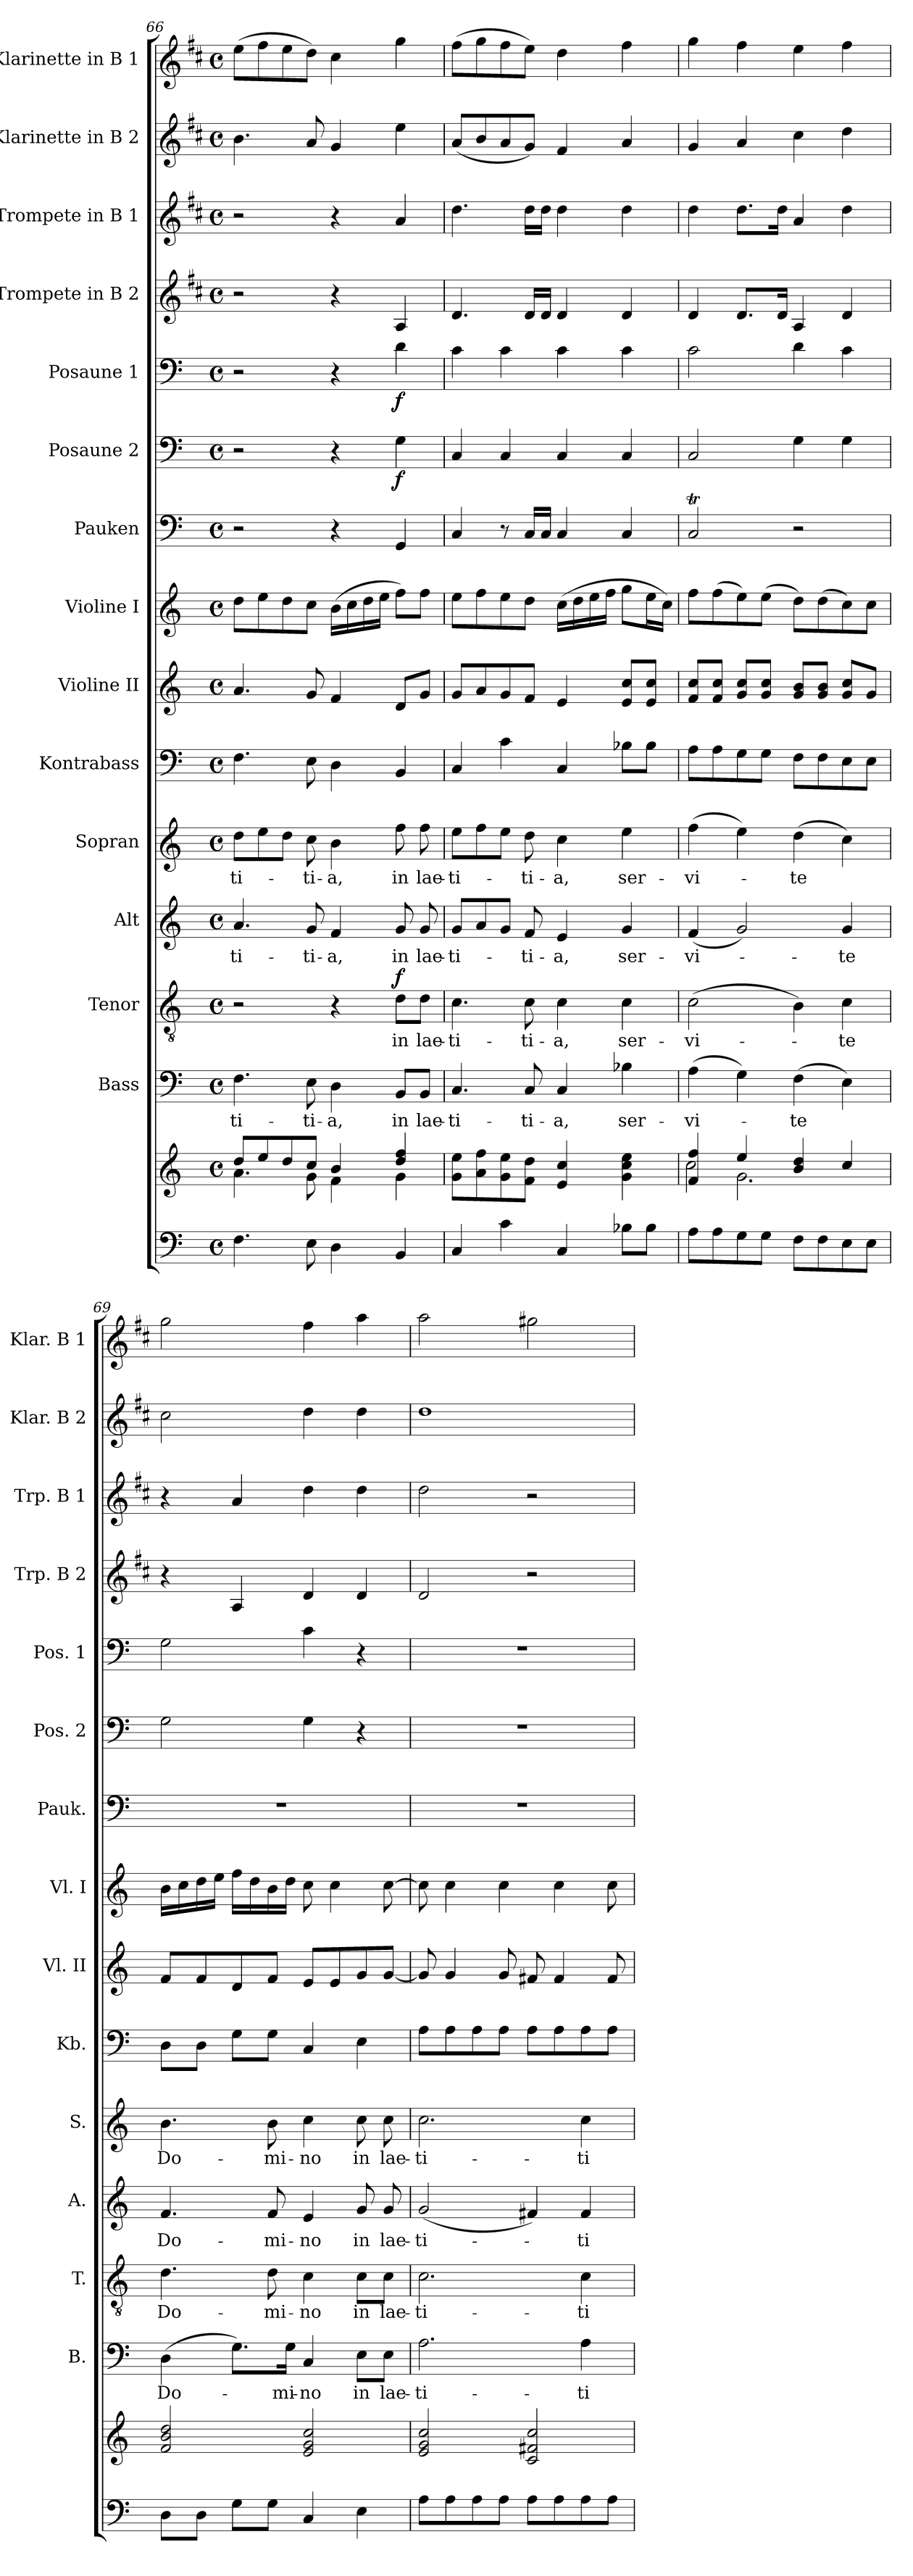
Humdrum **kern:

**kern	**kern	**kern	**text	**kern	**text	**dynam	**kern	**text	**kern	**text	**kern	**kern	**kern	**kern	**kern	**dynam	**kern	**dynam	**kern	**kern	**kern	**kern
*part15	*part15	*part14	*part14	*part13	*part13	*part13	*part12	*part12	*part11	*part11	*part10	*part9	*part8	*part7	*part6	*part6	*part5	*part5	*part4	*part3	*part2	*part1
*staff16	*staff15	*staff14	*staff14	*staff13	*staff13	*staff13	*staff12	*staff12	*staff11	*staff11	*staff10	*staff9	*staff8	*staff7	*staff6	*staff6	*staff5	*staff5	*staff4	*staff3	*staff2	*staff1
*	*	*I"Bass	*	*I"Tenor	*	*	*I"Alt	*	*I"Sopran	*	*I"Kontrabass	*I"Violine II	*I"Violine I	*I"Pauken	*I"Posaune 2	*	*I"Posaune 1	*	*I"Trompete in B 2	*I"Trompete in B 1	*I"Klarinette in B 2	*I"Klarinette in B 1
*	*	*I'B.	*	*I'T.	*	*	*I'A.	*	*I'S.	*	*I'Kb.	*I'Vl. II	*I'Vl. I	*I'Pauk.	*I'Pos. 2	*	*I'Pos. 1	*	*I'Trp. B 2	*I'Trp. B 1	*I'Klar. B 2	*I'Klar. B 1
*clefF4	*clefG2	*clefF4	*	*clefGv2	*	*	*clefG2	*	*clefG2	*	*clefF4	*clefG2	*clefG2	*clefF4	*clefF4	*	*clefF4	*	*clefG2	*clefG2	*clefG2	*clefG2
*	*	*	*	*	*	*	*	*	*	*	*ITrd7c12	*	*	*	*	*	*	*	*ITrd1c2	*ITrd1c2	*ITrd1c2	*ITrd1c2
*k[]	*k[]	*k[]	*	*k[]	*	*	*k[]	*	*k[]	*	*k[]	*k[]	*k[]	*k[]	*k[]	*	*k[]	*	*k[]	*k[]	*k[]	*k[]
*C:	*C:	*C:	*	*C:	*	*	*C:	*	*C:	*	*C:	*C:	*C:	*C:	*C:	*	*C:	*	*C:	*C:	*C:	*C:
*M4/4	*M4/4	*M4/4	*	*M4/4	*	*	*M4/4	*	*M4/4	*	*M4/4	*M4/4	*M4/4	*M4/4	*M4/4	*	*M4/4	*	*M4/4	*M4/4	*M4/4	*M4/4
*met(c)	*met(c)	*met(c)	*	*met(c)	*	*	*met(c)	*	*met(c)	*	*met(c)	*met(c)	*met(c)	*met(c)	*met(c)	*	*met(c)	*	*met(c)	*met(c)	*met(c)	*met(c)
=66	=66	=66	=66	=66	=66	=66	=66	=66	=66	=66	=66	=66	=66	=66	=66	=66	=66	=66	=66	=66	=66	=66
*	*^	*	*	*	*	*	*	*	*	*	*	*	*	*	*	*	*	*	*	*	*	*
!	!	!	!	!LO:LY:b	!	!	!	!	!LO:LY:b	!	!LO:LY:b	!	!	!	!	!	!	!	!	!	!	!	!
4.F\	8dd/L	4.a\	4.F\	-ti-	2r	.	.	4.a/	-ti-	8dd\L	-ti-	4.FF\	4.a/	8dd\L	2r	2r	.	2r	.	2r	2r	4.a\	(>8dd\L
.	8ee/	.	.	.	.	.	.	.	.	8ee\	.	.	.	8ee\	.	.	.	.	.	.	.	.	8ee\
.	8dd/	.	.	.	.	.	.	.	.	8dd\J	.	.	.	8dd\	.	.	.	.	.	.	.	.	8dd\
!	!	!	!	!LO:LY:b	!	!	!	!	!LO:LY:b	!	!LO:LY:b	!	!	!	!	!	!	!	!	!	!	!	!
8E\	8cc/J	8g\	8E\	-ti-	.	.	.	8g/	-ti-	8cc\	-ti-	8EE\	8g/	8cc\J	.	.	.	.	.	.	.	8g/	8cc\J)
!	!	!	!	!LO:LY:b	!	!	!	!	!LO:LY:b	!	!LO:LY:b	!	!	!	!	!	!	!	!	!	!	!	!
4D\	4b/	4f\	4D\	-a,	4r	.	.	4f/	-a,	4b\	-a,	4DD\	4f/	(>16b\LL	4r	4r	.	4r	.	4r	4r	4f/	4b\
.	.	.	.	.	.	.	.	.	.	.	.	.	.	16cc\	.	.	.	.	.	.	.	.	.
.	.	.	.	.	.	.	.	.	.	.	.	.	.	16dd\	.	.	.	.	.	.	.	.	.
.	.	.	.	.	.	.	.	.	.	.	.	.	.	16ee\JJ	.	.	.	.	.	.	.	.	.
!	!	!	!	!LO:LY:b	!	!LO:LY:b	!LO:DY:a	!	!LO:LY:b	!	!LO:LY:b	!	!	!	!	!	!LO:DY:b	!	!LO:DY:b	!	!	!	!
4BB/	4dd/ 4ff/	4g\	8BB/L	in	8d\L	in	f	8g/	in	8ff\	in	4BBB/	8d/L	8ff\L)	4GG/	4G\	f	4d\	f	4G/	4g/	4dd\	4ff\
!	!	!	!	!LO:LY:b	!	!LO:LY:b	!	!	!LO:LY:b	!	!LO:LY:b	!	!	!	!	!	!	!	!	!	!	!	!
.	.	.	8BB/J	lae-	8d\J	lae-	.	8g/	lae-	8ff\	lae-	.	8g/J	8ff\J	.	.	.	.	.	.	.	.	.
*	*v	*v	*	*	*	*	*	*	*	*	*	*	*	*	*	*	*	*	*	*	*	*	*
=67	=67	=67	=67	=67	=67	=67	=67	=67	=67	=67	=67	=67	=67	=67	=67	=67	=67	=67	=67	=67	=67	=67
!	!	!	!LO:LY:b	!	!LO:LY:b	!	!	!LO:LY:b	!	!LO:LY:b	!	!	!	!	!	!	!	!	!	!	!	!
4C/	8g\ 8ee\L	4.C/	-ti-	4.c\	-ti-	.	8g/L	-ti-	8ee\L	-ti-	4CC/	8g/L	8ee\L	4C/	4C/	.	4c\	.	4.c/	4.cc\	(<8g/L	(>8ee\L
.	8a\ 8ff\	.	.	.	.	.	8a/	.	8ff\	.	.	8a/	8ff\	.	.	.	.	.	.	.	8a/	8ff\
4c\	8g\ 8ee\	.	.	.	.	.	8g/J	.	8ee\J	.	4C\	8g/	8ee\	8r	4C/	.	4c\	.	.	.	8g/	8ee\
!	!	!	!LO:LY:b	!	!LO:LY:b	!	!	!LO:LY:b	!	!LO:LY:b	!	!	!	!	!	!	!	!	!	!	!	!
.	8f\ 8dd\J	8C/	-ti-	8c\	-ti-	.	8f/	-ti-	8dd\	-ti-	.	8f/J	8dd\J	16C/LL	.	.	.	.	16c/LL	16cc\LL	8f/J)	8dd\J)
.	.	.	.	.	.	.	.	.	.	.	.	.	.	16C/JJ	.	.	.	.	16c/JJ	16cc\JJ	.	.
!	!	!	!LO:LY:b	!	!LO:LY:b	!	!	!LO:LY:b	!	!LO:LY:b	!	!	!	!	!	!	!	!	!	!	!	!
4C/	4e/ 4cc/	4C/	-a,	4c\	-a,	.	4e/	-a,	4cc\	-a,	4CC/	4e/	(>16cc\LL	4C/	4C/	.	4c\	.	4c/	4cc\	4e/	4cc\
.	.	.	.	.	.	.	.	.	.	.	.	.	16dd\	.	.	.	.	.	.	.	.	.
.	.	.	.	.	.	.	.	.	.	.	.	.	16ee\	.	.	.	.	.	.	.	.	.
.	.	.	.	.	.	.	.	.	.	.	.	.	16ff\JJ	.	.	.	.	.	.	.	.	.
!	!	!	!LO:LY:b	!	!LO:LY:b	!	!	!LO:LY:b	!	!LO:LY:b	!	!	!	!	!	!	!	!	!	!	!	!
8B-X\L	4g\ 4cc\ 4ee\	4B-X\	ser-	4c\	ser-	.	4g/	ser-	4ee\	ser-	8BB-X\L	8e/ 8cc/L	8gg\L	4C/	4C/	.	4c\	.	4c/	4cc\	4g/	4ee\
8B-\J	.	.	.	.	.	.	.	.	.	.	8BB-\J	8e/ 8cc/J	16ee\L	.	.	.	.	.	.	.	.	.
.	.	.	.	.	.	.	.	.	.	.	.	.	16cc\JJ)	.	.	.	.	.	.	.	.	.
!!LO:PB:g=z
=68	=68	=68	=68	=68	=68	=68	=68	=68	=68	=68	=68	=68	=68	=68	=68	=68	=68	=68	=68	=68	=68	=68
*	*^	*	*	*	*	*	*	*	*	*	*	*	*	*	*	*	*	*	*	*	*	*
*	*	*^	*	*	*	*	*	*	*	*	*	*	*	*	*	*	*	*	*	*	*	*	*
!	!	!	!	!	!LO:LY:b	!	!LO:LY:b	!	!	!LO:LY:b	!	!LO:LY:b	!	!	!	!	!	!	!	!	!	!	!	!
8A\L	4f/ 4ff/	2cc\	4ryy	(>4A\	-vi-	(>2c\	-vi-	.	(<4f/	-vi-	(>4ff\	-vi-	8AA\L	8f/ 8cc/L	8ff\L	2CT/	2C/	.	2c\	.	4c/	4cc\	4f/	4ff\
8A\	.	.	.	.	.	.	.	.	.	.	.	.	8AA\	8f/ 8cc/J	(>8ff\	.	.	.	.	.	.	.	.	.
8G\	4ee/	.	2.g\	4G\)	.	.	.	.	2g/)	.	4ee\)	.	8GG\	8g/ 8cc/L	8ee\)	.	.	.	.	.	8.c/L	8.cc\L	4g/	4ee\
8G\J	.	.	.	.	.	.	.	.	.	.	.	.	8GG\J	8g/ 8cc/J	(>8ee\J	.	.	.	.	.	.	.	.	.
.	.	.	.	.	.	.	.	.	.	.	.	.	.	.	.	.	.	.	.	.	16c/Jk	16cc\Jk	.	.
!	!	!	!	!	!LO:LY:b	!	!	!	!	!	!	!LO:LY:b	!	!	!	!	!	!	!	!	!	!	!	!
8F\L	4b/ 4dd/	2ryy	.	(>4F\	-te	4B\)	.	.	.	.	(>4dd\	-te	8FF\L	8g/ 8b/L	8dd\L)	2r	4G\	.	4d\	.	4G/	4g/	4b\	4dd\
8F\	.	.	.	.	.	.	.	.	.	.	.	.	8FF\	8g/ 8b/J	(>8dd\	.	.	.	.	.	.	.	.	.
!	!	!	!	!	!	!	!LO:LY:b	!	!	!LO:LY:b	!	!	!	!	!	!	!	!	!	!	!	!	!	!
8E\	4cc/	.	.	4E\)	.	4c\	-te	.	4g/	-te	4cc\)	.	8EE\	8g/ 8cc/L	8cc\)	.	4G\	.	4c\	.	4c/	4cc\	4cc\	4ee\
8E\J	.	.	.	.	.	.	.	.	.	.	.	.	8EE\J	8g/J	8cc\J	.	.	.	.	.	.	.	.	.
*	*v	*v	*v	*	*	*	*	*	*	*	*	*	*	*	*	*	*	*	*	*	*	*	*	*
=69	=69	=69	=69	=69	=69	=69	=69	=69	=69	=69	=69	=69	=69	=69	=69	=69	=69	=69	=69	=69	=69	=69
!	!	!	!LO:LY:b	!	!LO:LY:b	!	!	!LO:LY:b	!	!LO:LY:b	!	!	!	!	!	!	!	!	!	!	!	!
8D\L	2f/ 2b/ 2dd/	(>4D\	Do-	4.d\	Do-	.	4.f/	Do-	4.b\	Do-	8DD\L	8f/L	16b\LL	1r	2G\	.	2G\	.	4r	4r	2b\	2ff\
.	.	.	.	.	.	.	.	.	.	.	.	.	16cc\	.	.	.	.	.	.	.	.	.
8D\J	.	.	.	.	.	.	.	.	.	.	8DD\J	8f/	16dd\	.	.	.	.	.	.	.	.	.
.	.	.	.	.	.	.	.	.	.	.	.	.	16ee\JJ	.	.	.	.	.	.	.	.	.
8G\L	.	8.G\L)	.	.	.	.	.	.	.	.	8GG\L	8d/	16ff\LL	.	.	.	.	.	4G/	4g/	.	.
.	.	.	.	.	.	.	.	.	.	.	.	.	16dd\	.	.	.	.	.	.	.	.	.
!	!	!	!	!	!LO:LY:b	!	!	!LO:LY:b	!	!LO:LY:b	!	!	!	!	!	!	!	!	!	!	!	!
8G\J	.	.	.	8d\	-mi-	.	8f/	-mi-	8b\	-mi-	8GG\J	8f/J	16b\	.	.	.	.	.	.	.	.	.
!	!	!	!LO:LY:b	!	!	!	!	!	!	!	!	!	!	!	!	!	!	!	!	!	!	!
.	.	16G\Jk	-mi-	.	.	.	.	.	.	.	.	.	16dd\JJ	.	.	.	.	.	.	.	.	.
!	!	!	!LO:LY:b	!	!LO:LY:b	!	!	!LO:LY:b	!	!LO:LY:b	!	!	!	!	!	!	!	!	!	!	!	!
4C/	2e/ 2g/ 2cc/	4C/	-no	4c\	-no	.	4e/	-no	4cc\	-no	4CC/	8e/L	8cc\	.	4G\	.	4c\	.	4c/	4cc\	4cc\	4ee\
.	.	.	.	.	.	.	.	.	.	.	.	8e/	4cc\	.	.	.	.	.	.	.	.	.
!	!	!	!LO:LY:b	!	!LO:LY:b	!	!	!LO:LY:b	!	!LO:LY:b	!	!	!	!	!	!	!	!	!	!	!	!
4E\	.	8E\L	in	8c\L	in	.	8g/	in	8cc\	in	4EE\	8g/	.	.	4r	.	4r	.	4c/	4cc\	4cc\	4gg\
!	!	!	!LO:LY:b	!	!LO:LY:b	!	!	!LO:LY:b	!	!LO:LY:b	!	!	!	!	!	!	!	!	!	!	!	!
.	.	8E\J	lae-	8c\J	lae-	.	8g/	lae-	8cc\	lae-	.	[8g/J	[8cc\	.	.	.	.	.	.	.	.	.
=70	=70	=70	=70	=70	=70	=70	=70	=70	=70	=70	=70	=70	=70	=70	=70	=70	=70	=70	=70	=70	=70	=70
!	!	!	!LO:LY:b	!	!LO:LY:b	!	!	!LO:LY:b	!	!LO:LY:b	!	!	!	!	!	!	!	!	!	!	!	!
8A\L	2e/ 2g/ 2cc/	2.A\	-ti-	2.c\	-ti-	.	(<2g/	-ti-	2.cc\	-ti-	8AA\L	8g/]	8cc\]	1r	1r	.	1r	.	2c/	2cc\	1cc	2gg\
8A\	.	.	.	.	.	.	.	.	.	.	8AA\	4g/	4cc\	.	.	.	.	.	.	.	.	.
8A\	.	.	.	.	.	.	.	.	.	.	8AA\	.	.	.	.	.	.	.	.	.	.	.
8A\J	.	.	.	.	.	.	.	.	.	.	8AA\J	8g/	4cc\	.	.	.	.	.	.	.	.	.
8A\L	2c/ 2f#X/ 2cc/	.	.	.	.	.	4f#X/)	.	.	.	8AA\L	8f#X/	.	.	.	.	.	.	2r	2r	.	2ff#X\
8A\	.	.	.	.	.	.	.	.	.	.	8AA\	4f#/	4cc\	.	.	.	.	.	.	.	.	.
!	!	!	!LO:LY:b	!	!LO:LY:b	!	!	!LO:LY:b	!	!LO:LY:b	!	!	!	!	!	!	!	!	!	!	!	!
8A\	.	4A\	-ti-	4c\	-ti-	.	4f#/	-ti-	4cc\	-ti-	8AA\	.	.	.	.	.	.	.	.	.	.	.
8A\J	.	.	.	.	.	.	.	.	.	.	8AA\J	8f#/	8cc\	.	.	.	.	.	.	.	.	.
=	=	=	=	=	=	=	=	=	=	=	=	=	=	=	=	=	=	=	=	=	=	=
*-	*-	*-	*-	*-	*-	*-	*-	*-	*-	*-	*-	*-	*-	*-	*-	*-	*-	*-	*-	*-	*-	*-
